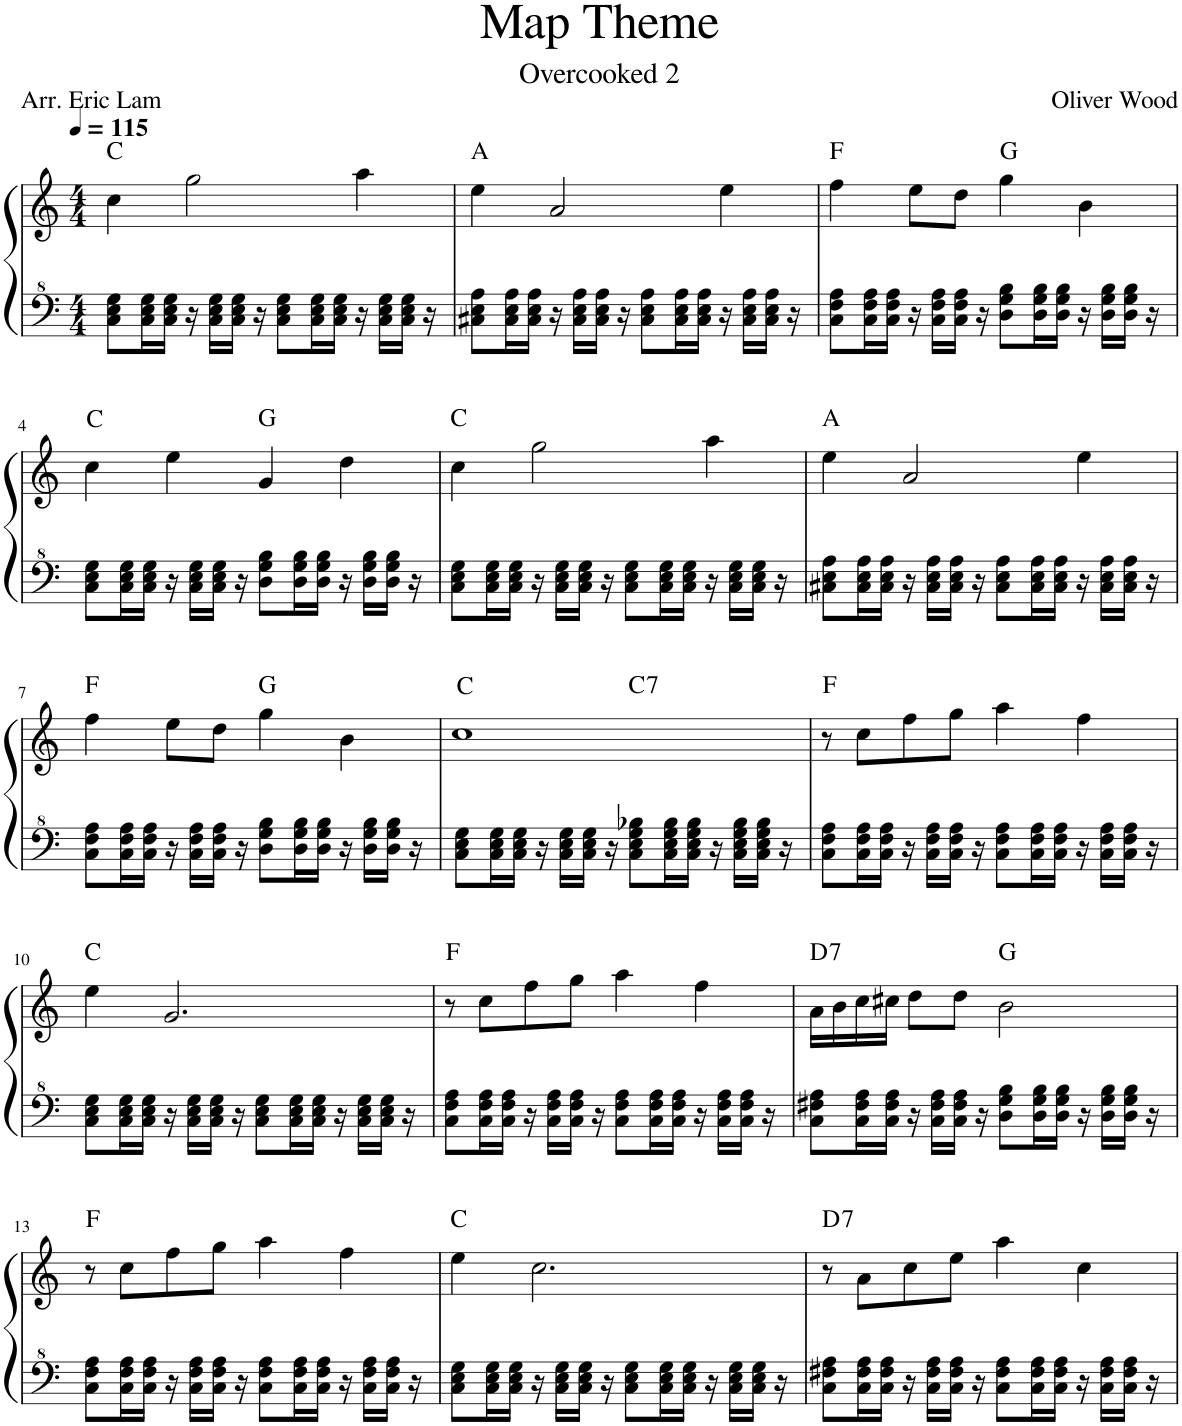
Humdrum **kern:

**kern	**kern	**harte
*part1	*part1	*part1
*staff2	*staff1	*
*I"Piano	*	*
*I'Pno.	*	*
*clefF^4	*clefG2	*
*k[]	*k[]	*
*M4/4	*M4/4	*
*MM115	*MM115	*
=1	=1	=1
8c\ 8e\ 8g\L	4cc\	C:maj
16c\ 16e\ 16g\L	.	.
16c\ 16e\ 16g\JJ	.	.
16r	2gg\	.
16c\ 16e\ 16g\LL	.	.
16c\ 16e\ 16g\JJ	.	.
16r	.	.
8c\ 8e\ 8g\L	.	.
16c\ 16e\ 16g\L	.	.
16c\ 16e\ 16g\JJ	.	.
16r	4aa\	.
16c\ 16e\ 16g\LL	.	.
16c\ 16e\ 16g\JJ	.	.
16r	.	.
=2	=2	=2
8c#X\ 8e\ 8a\L	4ee\	A:maj
16c#\ 16e\ 16a\L	.	.
16c#\ 16e\ 16a\JJ	.	.
16r	2a/	.
16c#\ 16e\ 16a\LL	.	.
16c#\ 16e\ 16a\JJ	.	.
16r	.	.
8c#\ 8e\ 8a\L	.	.
16c#\ 16e\ 16a\L	.	.
16c#\ 16e\ 16a\JJ	.	.
16r	4ee\	.
16c#\ 16e\ 16a\LL	.	.
16c#\ 16e\ 16a\JJ	.	.
16r	.	.
=3	=3	=3
8c\ 8f\ 8a\L	4ff\	F:maj
16c\ 16f\ 16a\L	.	.
16c\ 16f\ 16a\JJ	.	.
16r	8ee\L	.
16c\ 16f\ 16a\LL	.	.
16c\ 16f\ 16a\JJ	8dd\J	.
16r	.	.
8d\ 8g\ 8b\L	4gg\	G:maj
16d\ 16g\ 16b\L	.	.
16d\ 16g\ 16b\JJ	.	.
16r	4b\	.
16d\ 16g\ 16b\LL	.	.
16d\ 16g\ 16b\JJ	.	.
16r	.	.
!!LO:LB:g=z
=4	=4	=4
8c\ 8e\ 8g\L	4cc\	C:maj
16c\ 16e\ 16g\L	.	.
16c\ 16e\ 16g\JJ	.	.
16r	4ee\	.
16c\ 16e\ 16g\LL	.	.
16c\ 16e\ 16g\JJ	.	.
16r	.	.
8d\ 8g\ 8b\L	4g/	G:maj
16d\ 16g\ 16b\L	.	.
16d\ 16g\ 16b\JJ	.	.
16r	4dd\	.
16d\ 16g\ 16b\LL	.	.
16d\ 16g\ 16b\JJ	.	.
16r	.	.
=5	=5	=5
8c\ 8e\ 8g\L	4cc\	C:maj
16c\ 16e\ 16g\L	.	.
16c\ 16e\ 16g\JJ	.	.
16r	2gg\	.
16c\ 16e\ 16g\LL	.	.
16c\ 16e\ 16g\JJ	.	.
16r	.	.
8c\ 8e\ 8g\L	.	.
16c\ 16e\ 16g\L	.	.
16c\ 16e\ 16g\JJ	.	.
16r	4aa\	.
16c\ 16e\ 16g\LL	.	.
16c\ 16e\ 16g\JJ	.	.
16r	.	.
=6	=6	=6
8c#X\ 8e\ 8a\L	4ee\	A:maj
16c#\ 16e\ 16a\L	.	.
16c#\ 16e\ 16a\JJ	.	.
16r	2a/	.
16c#\ 16e\ 16a\LL	.	.
16c#\ 16e\ 16a\JJ	.	.
16r	.	.
8c#\ 8e\ 8a\L	.	.
16c#\ 16e\ 16a\L	.	.
16c#\ 16e\ 16a\JJ	.	.
16r	4ee\	.
16c#\ 16e\ 16a\LL	.	.
16c#\ 16e\ 16a\JJ	.	.
16r	.	.
!!LO:LB:g=z
=7	=7	=7
8c\ 8f\ 8a\L	4ff\	F:maj
16c\ 16f\ 16a\L	.	.
16c\ 16f\ 16a\JJ	.	.
16r	8ee\L	.
16c\ 16f\ 16a\LL	.	.
16c\ 16f\ 16a\JJ	8dd\J	.
16r	.	.
8d\ 8g\ 8b\L	4gg\	G:maj
16d\ 16g\ 16b\L	.	.
16d\ 16g\ 16b\JJ	.	.
16r	4b\	.
16d\ 16g\ 16b\LL	.	.
16d\ 16g\ 16b\JJ	.	.
16r	.	.
=8	=8	=8
*	*^	*
8c\ 8e\ 8g\L	1cc	2ryy	C:maj
16c\ 16e\ 16g\L	.	.	.
16c\ 16e\ 16g\JJ	.	.	.
16r	.	.	.
16c\ 16e\ 16g\LL	.	.	.
16c\ 16e\ 16g\JJ	.	.	.
16r	.	.	.
!	!	!	!LO:H:kt=7
8c\ 8e\ 8g\ 8b-X\L	.	2ryy	C:7
16c\ 16e\ 16g\ 16b-\L	.	.	.
16c\ 16e\ 16g\ 16b-\JJ	.	.	.
16r	.	.	.
16c\ 16e\ 16g\ 16b-\LL	.	.	.
16c\ 16e\ 16g\ 16b-\JJ	.	.	.
16r	.	.	.
*	*v	*v	*
=9	=9	=9
8c\ 8f\ 8a\L	8r	F:maj
16c\ 16f\ 16a\L	8cc\L	.
16c\ 16f\ 16a\JJ	.	.
16r	8ff\	.
16c\ 16f\ 16a\LL	.	.
16c\ 16f\ 16a\JJ	8gg\J	.
16r	.	.
8c\ 8f\ 8a\L	4aa\	.
16c\ 16f\ 16a\L	.	.
16c\ 16f\ 16a\JJ	.	.
16r	4ff\	.
16c\ 16f\ 16a\LL	.	.
16c\ 16f\ 16a\JJ	.	.
16r	.	.
!!LO:LB:g=z
=10	=10	=10
8c\ 8e\ 8g\L	4ee\	C:maj
16c\ 16e\ 16g\L	.	.
16c\ 16e\ 16g\JJ	.	.
16r	2.g/	.
16c\ 16e\ 16g\LL	.	.
16c\ 16e\ 16g\JJ	.	.
16r	.	.
8c\ 8e\ 8g\L	.	.
16c\ 16e\ 16g\L	.	.
16c\ 16e\ 16g\JJ	.	.
16r	.	.
16c\ 16e\ 16g\LL	.	.
16c\ 16e\ 16g\JJ	.	.
16r	.	.
=11	=11	=11
8c\ 8f\ 8a\L	8r	F:maj
16c\ 16f\ 16a\L	8cc\L	.
16c\ 16f\ 16a\JJ	.	.
16r	8ff\	.
16c\ 16f\ 16a\LL	.	.
16c\ 16f\ 16a\JJ	8gg\J	.
16r	.	.
8c\ 8f\ 8a\L	4aa\	.
16c\ 16f\ 16a\L	.	.
16c\ 16f\ 16a\JJ	.	.
16r	4ff\	.
16c\ 16f\ 16a\LL	.	.
16c\ 16f\ 16a\JJ	.	.
16r	.	.
=12	=12	=12
!	!	!LO:H:kt=7
8c\ 8f#X\ 8a\L	16a\LL	D:7
.	16b\	.
16c\ 16f#\ 16a\L	16cc\	.
16c\ 16f#\ 16a\JJ	16cc#X\JJ	.
16r	8dd\L	.
16c\ 16f#\ 16a\LL	.	.
16c\ 16f#\ 16a\JJ	8dd\J	.
16r	.	.
8d\ 8g\ 8b\L	2b\	G:maj
16d\ 16g\ 16b\L	.	.
16d\ 16g\ 16b\JJ	.	.
16r	.	.
16d\ 16g\ 16b\LL	.	.
16d\ 16g\ 16b\JJ	.	.
16r	.	.
!!LO:LB:g=z
=13	=13	=13
8c\ 8f\ 8a\L	8r	F:maj
16c\ 16f\ 16a\L	8cc\L	.
16c\ 16f\ 16a\JJ	.	.
16r	8ff\	.
16c\ 16f\ 16a\LL	.	.
16c\ 16f\ 16a\JJ	8gg\J	.
16r	.	.
8c\ 8f\ 8a\L	4aa\	.
16c\ 16f\ 16a\L	.	.
16c\ 16f\ 16a\JJ	.	.
16r	4ff\	.
16c\ 16f\ 16a\LL	.	.
16c\ 16f\ 16a\JJ	.	.
16r	.	.
=14	=14	=14
8c\ 8e\ 8g\L	4ee\	C:maj
16c\ 16e\ 16g\L	.	.
16c\ 16e\ 16g\JJ	.	.
16r	2.cc\	.
16c\ 16e\ 16g\LL	.	.
16c\ 16e\ 16g\JJ	.	.
16r	.	.
8c\ 8e\ 8g\L	.	.
16c\ 16e\ 16g\L	.	.
16c\ 16e\ 16g\JJ	.	.
16r	.	.
16c\ 16e\ 16g\LL	.	.
16c\ 16e\ 16g\JJ	.	.
16r	.	.
=15	=15	=15
!	!	!LO:H:kt=7
8c\ 8f#X\ 8a\L	8r	D:7
16c\ 16f#\ 16a\L	8a\L	.
16c\ 16f#\ 16a\JJ	.	.
16r	8cc\	.
16c\ 16f#\ 16a\LL	.	.
16c\ 16f#\ 16a\JJ	8ee\J	.
16r	.	.
8c\ 8f#\ 8a\L	4aa\	.
16c\ 16f#\ 16a\L	.	.
16c\ 16f#\ 16a\JJ	.	.
16r	4cc\	.
16c\ 16f#\ 16a\LL	.	.
16c\ 16f#\ 16a\JJ	.	.
16r	.	.
=	=	=
*-	*-	*-
